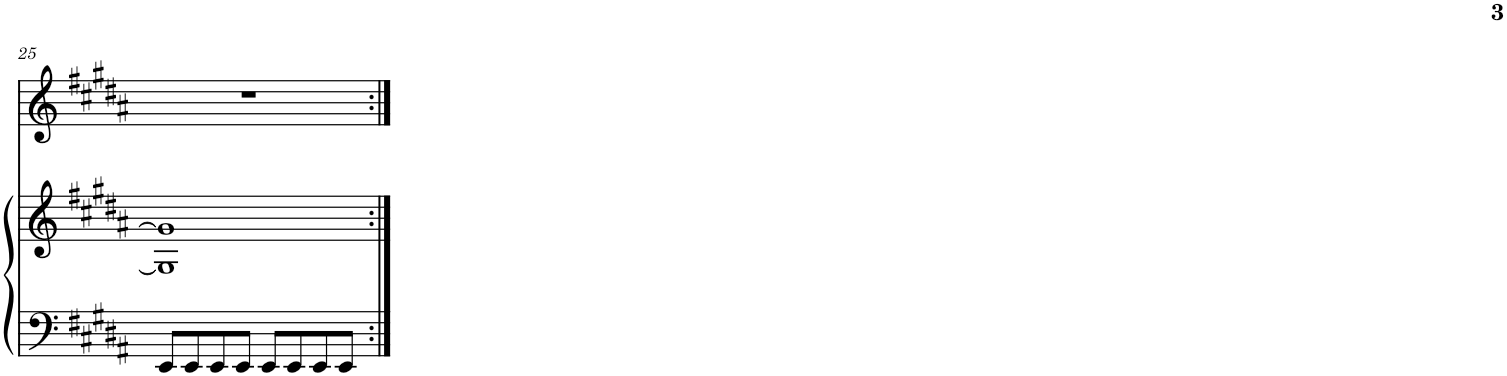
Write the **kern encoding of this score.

**kern	**kern	**kern
*part2	*part2	*part1
*staff3	*staff2	*staff1
*I"Piano	*	*I"Voice
*I'Pno	*	*I'V
!!LO:PB:g=z
*clefF4	*clefG2	*clefG2
*k[f#c#g#d#a#]	*k[f#c#g#d#a#]	*k[f#c#g#d#a#]
*M4/4	*M4/4	*M4/4
=25	=25	=25
*	*^	*
8EE/L	1g#]	1G#]	1r
8EE/	.	.	.
8EE/	.	.	.
8EE/J	.	.	.
8EE/L	.	.	.
8EE/	.	.	.
8EE/	.	.	.
8EE/J	.	.	.
*	*v	*v	*
=:|!	=:|!	=:|!
*-	*-	*-
